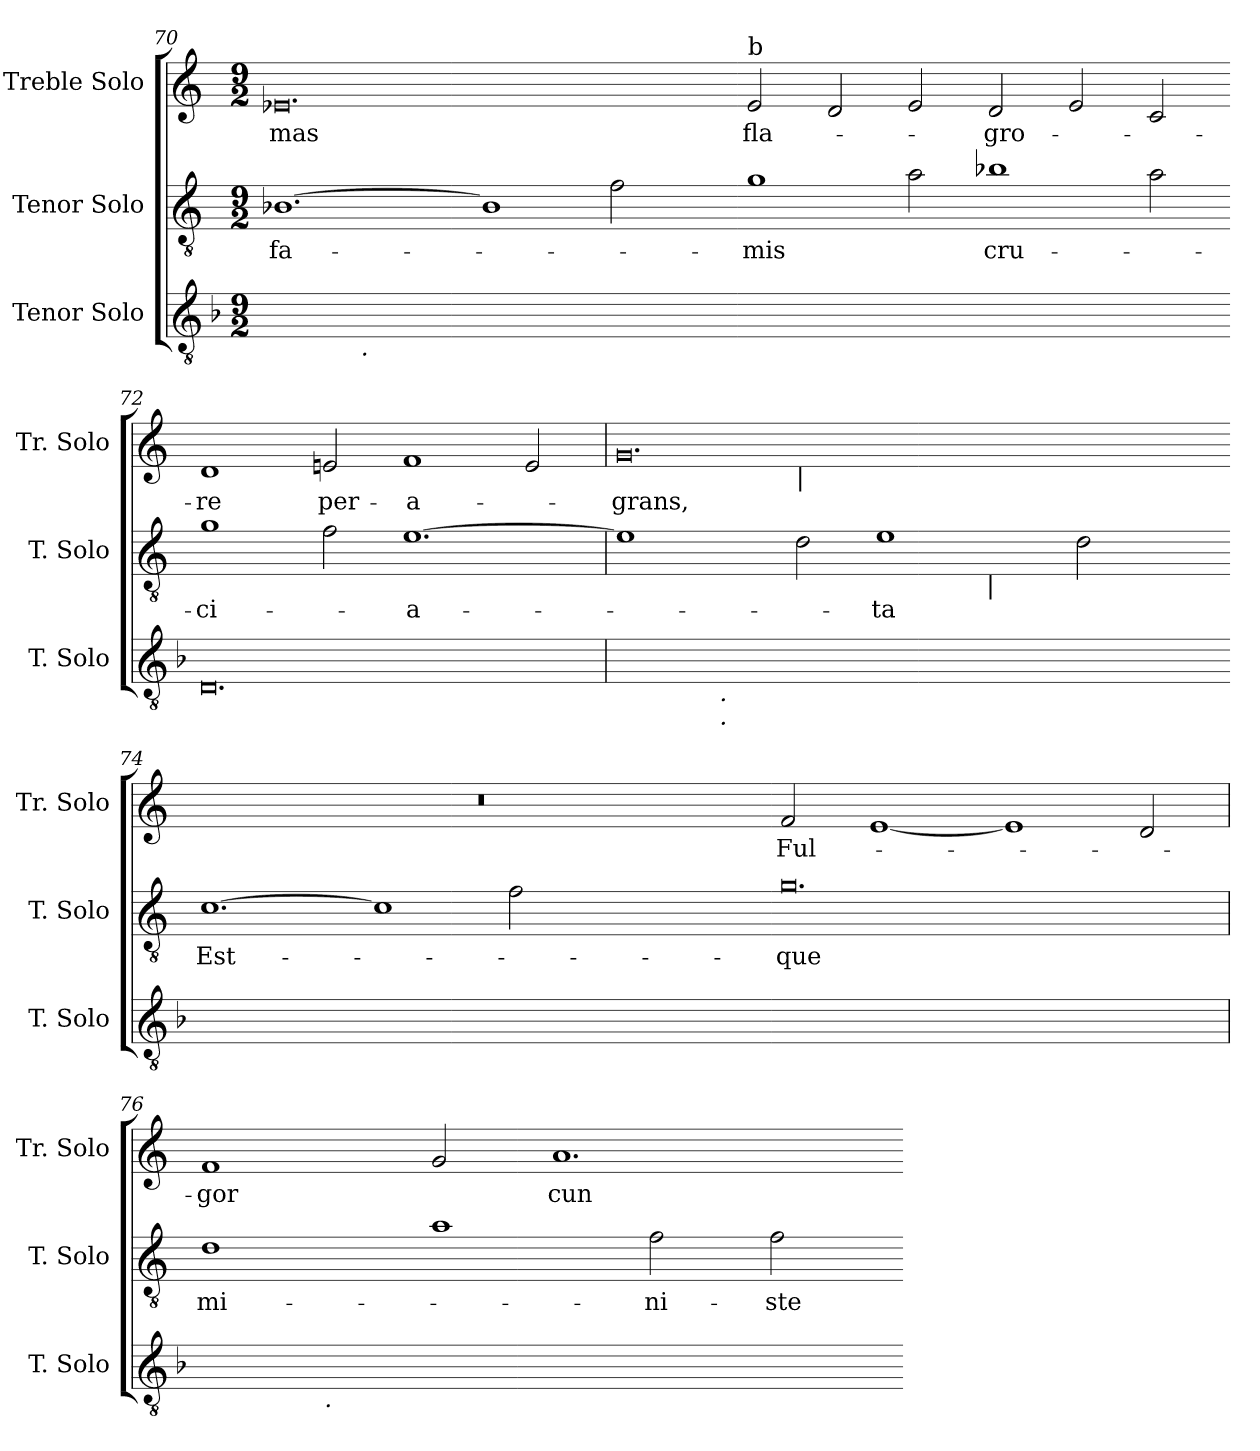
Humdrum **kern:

**kern	**kern	**text	**kern	**text
*part3	*part2	*part2	*part1	*part1
*staff3	*staff2	*staff2	*staff1	*staff1
*I"Tenor Solo	*I"Tenor Solo	*	*I"Treble Solo	*
*I'T. Solo	*I'T. Solo	*	*I'Tr. Solo	*
*clefGv2	*clefGv2	*	*clefG2	*
*ITrd7c12	*ITrd7c12	*	*	*
*k[b-]	*k[]	*	*k[]	*
*F:	*C:	*	*C:	*
*M9/2	*M9/2	*	*M9/2	*
=70	=70	=70	=70	=70
!	!	!LO:LY:b:color=#000000	!	!
!	!	!	!	!LO:LY:b:color=#000000
*^	*	*	*	*
[<0.EE-iyy	2ryy	[<1.BB-i	fa-	0.e-Xi	-mas
.	128ryy	.	.	.	.
!	!LO:TX:b:i:t=.	!	!	!	!
.	1ryy	.	.	.	.
.	.	1BB-i]	.	.	.
.	1ryy	.	.	.	.
.	.	2Fi\	.	.	.
.	4ryy	.	.	.	.
.	8ryy	.	.	.	.
.	16...ryy	.	.	.	.
*v	*v	*	*	*	*
=71-	=71-	=71-	=71-	=71-
*^	*	*	*	*
!	!	!	!LO:LY:b:color=#000000	!	!
*v	*v	*	*	*	*
*^	*	*	*	*
!	!	!	!	!LO:TX:a:t=b	!
!	!	!	!	!	!LO:LY:b:color=#000000
*v	*v	*	*	*	*
0.EE-iyy]	1Gi	-mis	2e-i/	fla-
.	.	.	2di/	.
.	2Ai\	.	2e-i/	.
!	!	!LO:LY:b:color=#000000	!	!
!	!	!	!	!LO:LY:b:color=#000000
.	1B-i	cru-	2di/	-gro-
.	.	.	2e-i/	.
.	2Ai\	.	2ci/	.
=72-	=72-	=72-	=72-	=72-
!	!	!LO:LY:b:color=#000000	!	!
!	!	!	!	!LO:LY:b:color=#000000
0.DDi	1Gi	-ci-	1di	-re
!	!	!	!	!LO:LY:b:color=#000000
.	2Fi\	.	2ei/	per-
!	!	!LO:LY:b:color=#000000	!	!
!	!	!	!	!LO:LY:b:color=#000000
.	[>1.Ei	-a-	1fi	-a-
.	.	.	2ei/	.
!!LO:LB:g=z
=73	=73	=73	=73	=73
!	!	!	!LO:TX:b:i:t=-	!
!	!	!	!	!LO:LY:b:color=#000000
*^	*^	*	*^	*
[<0.CCiyy	2ryy	1Ei]	1ryy	.	0.gi	1ryy	-grans,
.	32ryy	.	.	.	.	.	.
.	128ryy	.	.	.	.	.	.
.	1024ryy	.	.	.	.	.	.
!	!LO:TX:b:i:t=.	!	!	!	!	!	!
!	!LO:TX:b:i:t=.	!	!	!	!	!	!
.	1ryy	.	.	.	.	.	.
!	!	!	!	!	!	!LO:TX:b:i:t=|	!
.	.	2Di\	2ryy	.	.	0ryy	.
!	!	!	!	!LO:LY:b:color=#000000	!	!	!
.	.	1Ei	4ryy	-ta	.	.	.
.	1ryy	.	.	.	.	.	.
.	.	.	8ryy	.	.	.	.
.	.	.	64ryy	.	.	.	.
!	!	!	!LO:TX:b:i:t=|	!	!	!	!
.	.	.	1ryy	.	.	.	.
.	.	2Di\	.	.	.	.	.
.	4ryy	.	.	.	.	.	.
.	8ryy	.	.	.	.	.	.
.	.	.	16..ryy	.	.	.	.
.	16ryy	.	.	.	.	.	.
.	64ryy	.	.	.	.	.	.
.	256..ryy	.	.	.	.	.	.
*v	*v	*	*	*	*v	*v	*
*	*v	*v	*	*	*
=74-	=74-	=74-	=74-	=74-
*^	*^	*	*^	*
!	!	!	!	!LO:LY:b:color=#000000	!LO:N:vis=1	!	!
*v	*v	*	*	*	*v	*v	*
*	*v	*v	*	*	*
0.CCiyy_<	[>1.Ci	Est-	2%9r	.
.	1Ci]	.	.	.
.	2Fi\	.	.	.
1.ryy	1.ryy	.	.	.
=75-	=75-	=75-	=75-	=75-
!	!	!LO:LY:b:color=#000000	!	!
!	!	!	!	!LO:LY:b:color=#000000
0.CCiyy]	0.Gi	-que	2fi/	Ful-
.	.	.	[<1ei	.
.	.	.	1ei]	.
.	.	.	2di/	.
=76	=76	=76	=76	=76
!	!	!LO:LY:b:color=#000000	!	!
!	!	!	!	!LO:LY:b:color=#000000
*^	*	*	*	*
[<0.DDiyy	4ryy	1Di	mi-	1fi	-gor
.	8ryy	.	.	.	.
.	64...ryy	.	.	.	.
!	!LO:TX:b:i:t=.	!	!	!	!
.	1ryy	.	.	.	.
.	.	1Ai	.	2gi/	.
.	1ryy	.	.	.	.
!	!	!	!	!	!LO:LY:b:color=#000000
.	.	.	.	1.ai	cun-
!	!	!	!LO:LY:b:color=#000000	!	!
.	.	2Fi\	-ni-	.	.
.	2ryy	.	.	.	.
!	!	!	!LO:LY:b:color=#000000	!	!
.	.	2Fi\	-ste-	.	.
.	16ryy	.	.	.	.
.	32ryy	.	.	.	.
.	512ryy	.	.	.	.
*v	*v	*	*	*	*
=-	=-	=-	=-	=-
*-	*-	*-	*-	*-
